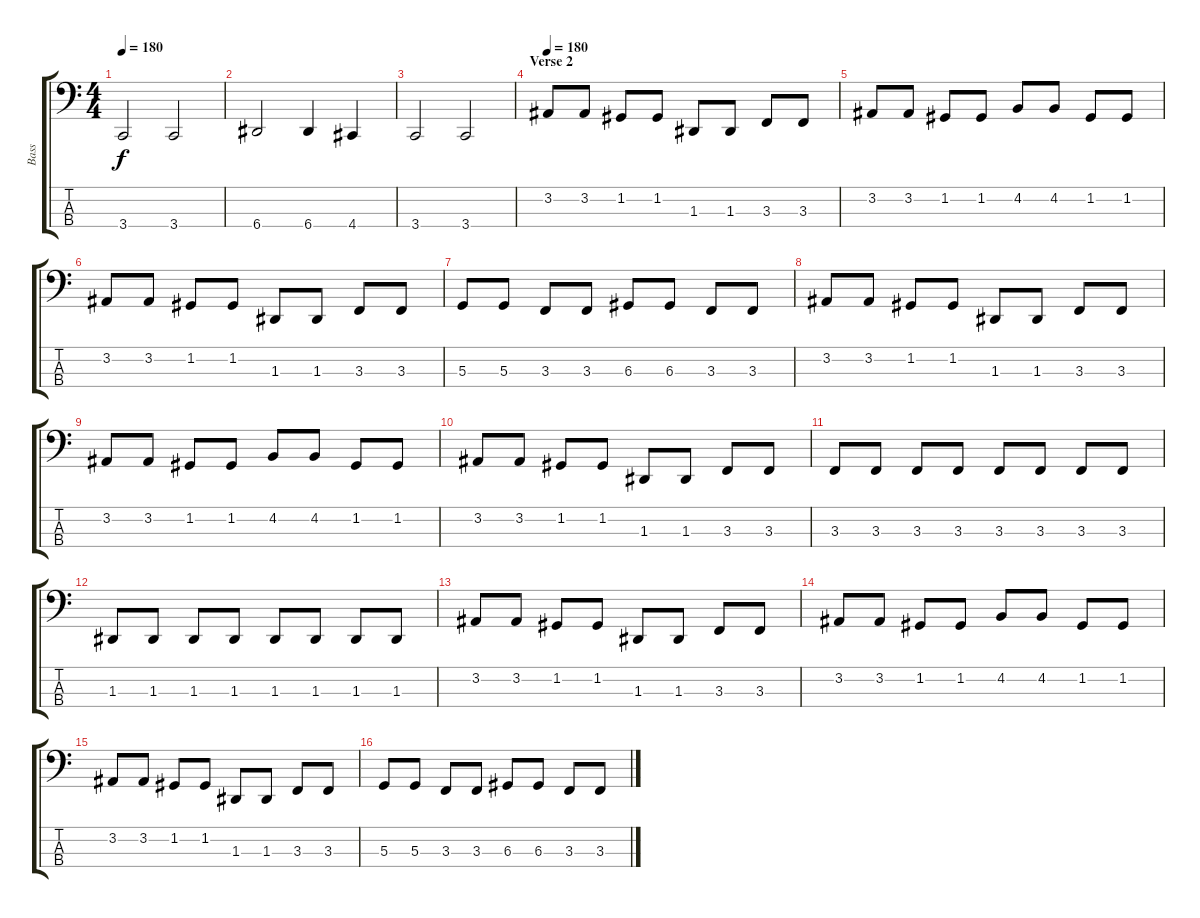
\track ("Bass" "Bass") {instrument electricbassfinger}
\staff {score tabs}
\tuning (C2 G1 D1 A0) {hide}
\ts (4 4)
\tempo 180
\clef f4
\ks c
3.4.2{dy f} 3.4.2 |
6.4.2 6.4.4 4.4.4 |
3.4.2 3.4.2 |
\section ("" "Verse 2")
\tempo 180
3.2.8 3.2.8 1.2.8 1.2.8 1.3.8 1.3.8 3.3.8 3.3.8 |
3.2.8 3.2.8 1.2.8 1.2.8 4.2.8 4.2.8 1.2.8 1.2.8 |
3.2.8 3.2.8 1.2.8 1.2.8 1.3.8 1.3.8 3.3.8 3.3.8 |
5.3.8 5.3.8 3.3.8 3.3.8 6.3.8 6.3.8 3.3.8 3.3.8 |
3.2.8 3.2.8 1.2.8 1.2.8 1.3.8 1.3.8 3.3.8 3.3.8 |
3.2.8 3.2.8 1.2.8 1.2.8 4.2.8 4.2.8 1.2.8 1.2.8 |
3.2.8 3.2.8 1.2.8 1.2.8 1.3.8 1.3.8 3.3.8 3.3.8 |
3.3.8 3.3.8 3.3.8 3.3.8 3.3.8 3.3.8 3.3.8 3.3.8 |
1.3.8 1.3.8 1.3.8 1.3.8 1.3.8 1.3.8 1.3.8 1.3.8 |
3.2.8 3.2.8 1.2.8 1.2.8 1.3.8 1.3.8 3.3.8 3.3.8 |
3.2.8 3.2.8 1.2.8 1.2.8 4.2.8 4.2.8 1.2.8 1.2.8 |
3.2.8 3.2.8 1.2.8 1.2.8 1.3.8 1.3.8 3.3.8 3.3.8 |
5.3.8 5.3.8 3.3.8 3.3.8 6.3.8 6.3.8 3.3.8 3.3.8
